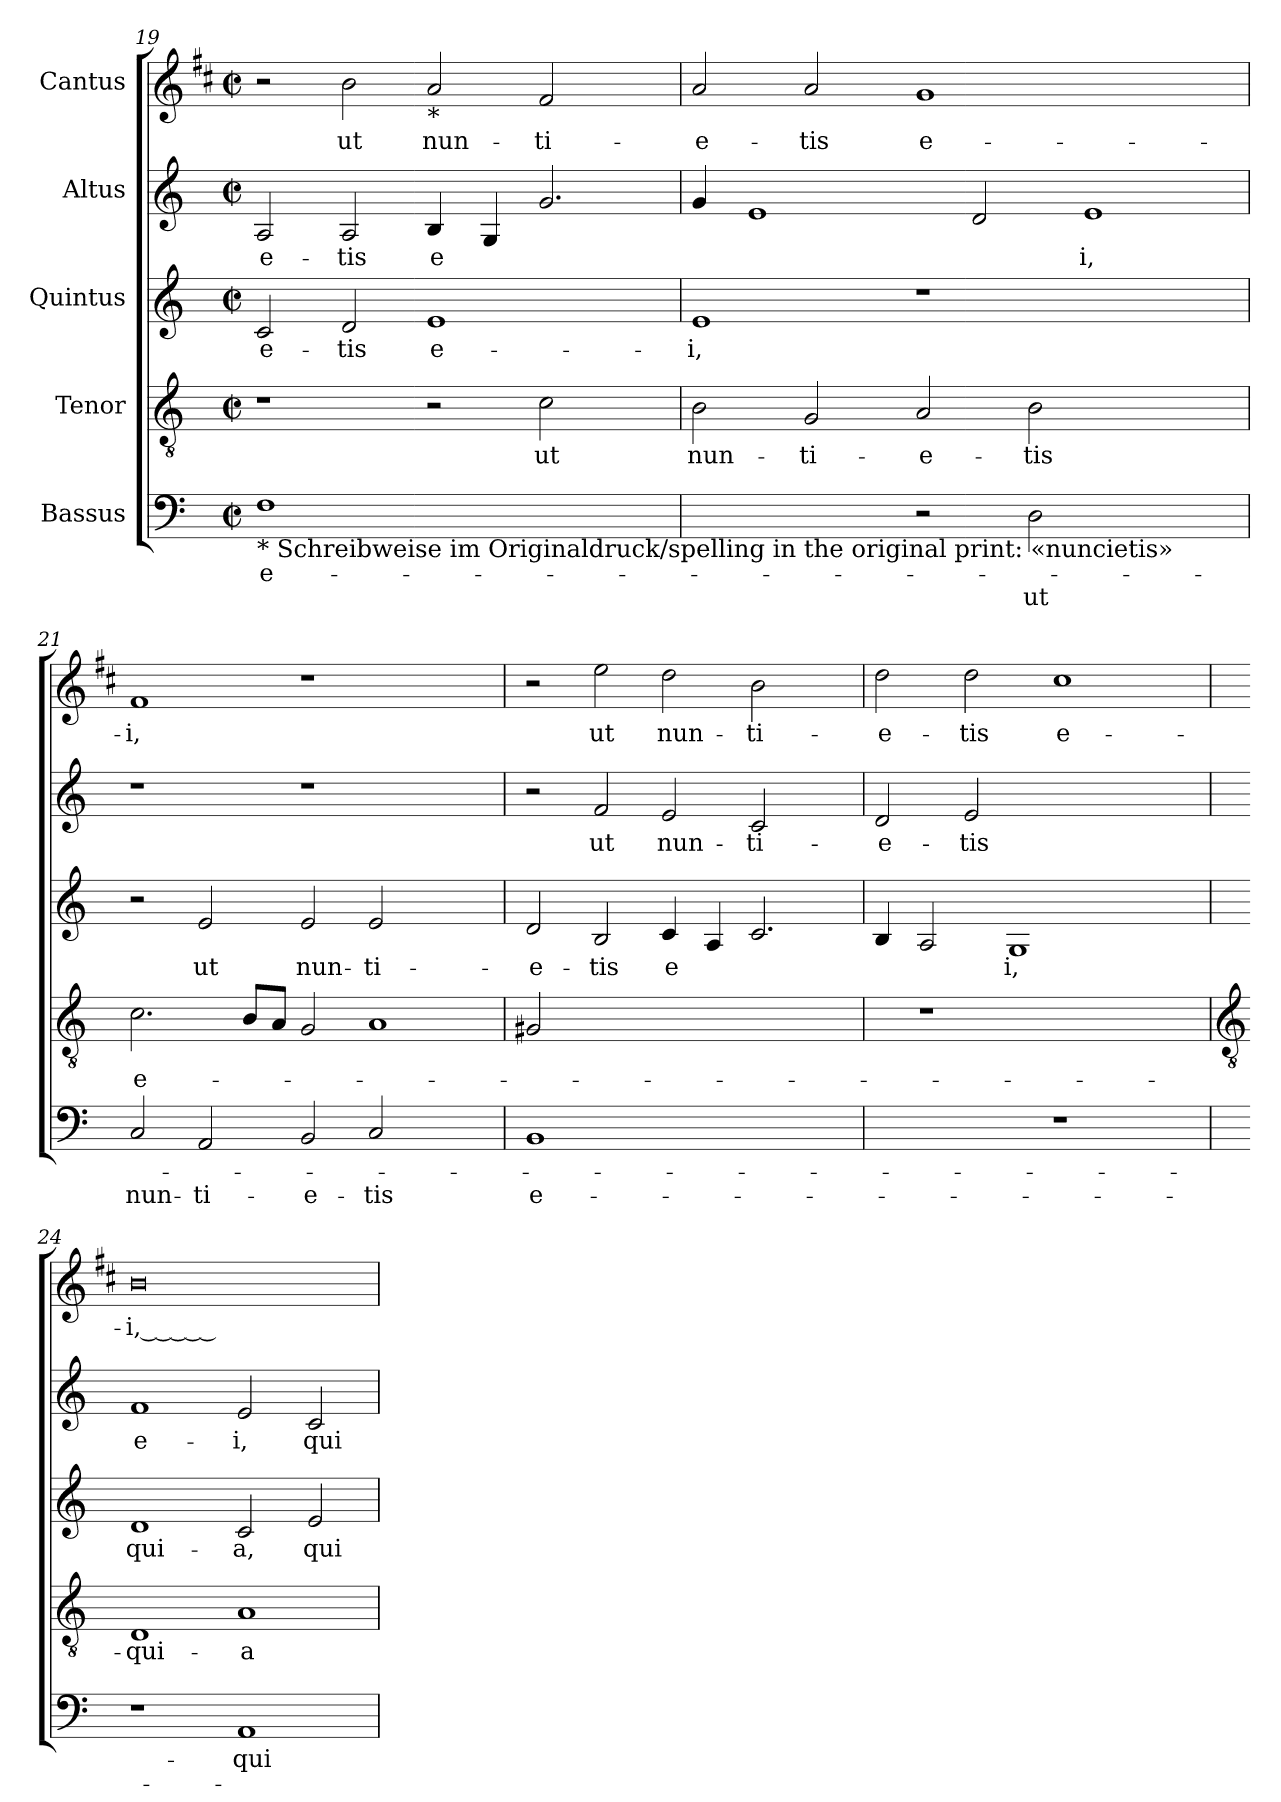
**kern	**text	**text	**kern	**text	**kern	**text	**kern	**text	**kern	**text
*part5	*part5	*part5	*part4	*part4	*part3	*part3	*part2	*part2	*part1	*part1
*staff5	*staff5	*staff5	*staff4	*staff4	*staff3	*staff3	*staff2	*staff2	*staff1	*staff1
*I"Bassus	*	*	*I"Tenor	*	*I"Quintus	*	*I"Altus	*	*I"Cantus	*
*clefF4	*	*	*clefGv2	*	*clefG2	*	*clefG2	*	*clefG2	*
*	*	*	*	*	*	*	*	*	*ITrd1c2	*
*k[]	*	*	*k[]	*	*k[]	*	*k[]	*	*k[]	*
*C:	*	*	*C:	*	*C:	*	*C:	*	*C:	*
*M4/2	*	*	*M4/2	*	*M4/2	*	*M4/2	*	*M4/2	*
*met(c|)	*	*	*met(c|)	*	*met(c|)	*	*met(c|)	*	*met(c|)	*
=19	=19	=19	=19	=19	=19	=19	=19	=19	=19	=19
!LO:TX:b:t=* Schreibweise im Originaldruck/spelling in the original print&colon; «nuncietis»	!	!	!	!	!	!	!	!	!	!
!	!LO:LY:b	!	!	!	!	!LO:LY:b	!	!LO:LY:b	!	!
1F	e-	.	1r	.	2c	-e-	2A	-e-	2r	.
!	!	!	!	!	!	!LO:LY:b	!	!LO:LY:b	!	!LO:LY:b
.	.	.	.	.	2d	-tis	2A	-tis	2a	ut
!	!	!	!	!	!	!	!	!	!LO:TX:b:t=*	!
!	!LO:LY:b	!	!	!	!	!LO:LY:b	!	!LO:LY:b	!	!LO:LY:b
[1Eyy	-i,	.	2r	.	1e	e-	4B	e	2g	nun-
.	.	.	.	.	.	.	4G	.	.	.
!	!	!	!	!LO:LY:b	!	!	!	!	!	!LO:LY:b
.	.	.	2c	ut	.	.	2.g	.	2e	-ti-
4ryy	.	.	4ryy	.	4ryy	.	.	.	4ryy	.
=20	=20	=20	=20	=20	=20	=20	=20	=20	=20	=20
!	!	!	!	!LO:LY:b	!	!LO:LY:b	!	!	!	!LO:LY:b
2.Eyy_	.	.	2B	nun-	1e	-i,	4g	.	2g	-e-
.	.	.	.	.	.	.	1e	.	.	.
!	!	!	!	!LO:LY:b	!	!	!	!	!	!LO:LY:b
.	.	.	2G	-ti-	.	.	.	.	2g	-tis
4Eyy]	.	.	.	.	.	.	.	.	.	.
!	!	!	!	!LO:LY:b	!	!	!	!	!	!LO:LY:b
2r	.	.	2A	-e-	1r	.	.	.	1f	e-
.	.	.	.	.	.	.	2d	.	.	.
!	!	!LO:LY:b	!	!LO:LY:b	!	!	!	!	!	!
2D	.	ut	2B	-tis	.	.	.	.	.	.
!	!	!	!	!	!	!	!	!LO:LY:b	!	!
.	.	.	.	.	.	.	1e	i,	.	.
2.ryy	.	.	2.ryy	.	2.ryy	.	.	.	2.ryy	.
=21	=21	=21	=21	=21	=21	=21	=21	=21	=21	=21
!	!	!LO:LY:b	!	!LO:LY:b	!	!	!	!	!	!LO:LY:b
2C	.	nun-	2.c	e-	2r	.	1r	.	1e	-i,
!	!	!LO:LY:b	!	!	!	!LO:LY:b	!	!	!	!
2AA	.	-ti-	.	.	2e	ut	.	.	.	.
.	.	.	8BL	.	.	.	.	.	.	.
.	.	.	8AJ	.	.	.	.	.	.	.
!	!	!LO:LY:b	!	!	!	!LO:LY:b	!	!	!	!
2BB	.	-e-	2G	.	2e	nun-	1r	.	1r	.
!	!	!LO:LY:b	!	!	!	!LO:LY:b	!	!	!	!
2C	.	-tis	1A	.	2e	-ti-	.	.	.	.
2ryy	.	.	.	.	2ryy	.	2ryy	.	2ryy	.
=22	=22	=22	=22	=22	=22	=22	=22	=22	=22	=22
!	!	!LO:LY:b	!	!	!	!LO:LY:b	!	!	!	!
1BB	.	e-	2G#	.	2d	-e-	2r	.	2r	.
!	!	!	!	!LO:LY:b	!	!LO:LY:b	!	!LO:LY:b	!	!LO:LY:b
.	.	.	[1Ayy	-i,	2B	-tis	2f	ut	2dd	ut
!	!	!LO:LY:b	!	!	!	!LO:LY:b	!	!LO:LY:b	!	!LO:LY:b
[1AAyy	.	-i,	.	.	4c	e	2e	nun-	2cc	nun-
.	.	.	.	.	4A	.	.	.	.	.
!	!	!	!	!	!	!	!	!LO:LY:b	!	!LO:LY:b
.	.	.	2.Ayy_	.	2.c	.	2c	-ti-	2a	-ti-
4ryy	.	.	.	.	.	.	4ryy	.	4ryy	.
=23	=23	=23	=23	=23	=23	=23	=23	=23	=23	=23
!	!	!	!	!	!	!	!	!LO:LY:b	!	!LO:LY:b
2.AAyy_	.	.	4Ayy]	.	4B	.	2d	-e-	2cc	-e-
.	.	.	1r	.	2A	.	.	.	.	.
!	!	!	!	!	!	!	!	!LO:LY:b	!	!LO:LY:b
.	.	.	.	.	.	.	2e	-tis	2cc	-tis
!	!	!	!	!	!	!LO:LY:b	!	!	!	!
4AAyy]	.	.	.	.	1G	i,	.	.	.	.
!	!	!	!	!	!	!	!	!	!	!LO:LY:b
1r	.	.	.	.	.	.	1ryy	.	1b	e-
.	.	.	2.ryy	.	.	.	.	.	.	.
.	.	.	.	.	4ryy	.	.	.	.	.
!!LO:LB:g=z
=24	=24	=24	=24	=24	=24	=24	=24	=24	=24	=24
*	*	*	*clefGv2	*	*	*	*	*	*	*
!	!	!	!	!LO:LY:b	!	!LO:LY:b	!	!LO:LY:b	!	!LO:LY:b
*	*	*	*	*	*	*	*	*	*^	*
1r	.	.	1D	qui-	1d	qui-	1f	e-	0a	0ryy	-i,______
!	!LO:LY:b	!	!	!LO:LY:b	!	!LO:LY:b	!	!LO:LY:b	!	!	!
1AA	qui-	.	1A	-a	2c	-a,	2e	-i,	.	.	.
!	!	!	!	!	!	!LO:LY:b	!	!LO:LY:b	!	!	!
.	.	.	.	.	2e	qui-	2c	qui-	.	.	.
*	*	*	*	*	*	*	*	*	*v	*v	*
=	=	=	=	=	=	=	=	=	=	=
*-	*-	*-	*-	*-	*-	*-	*-	*-	*-	*-
